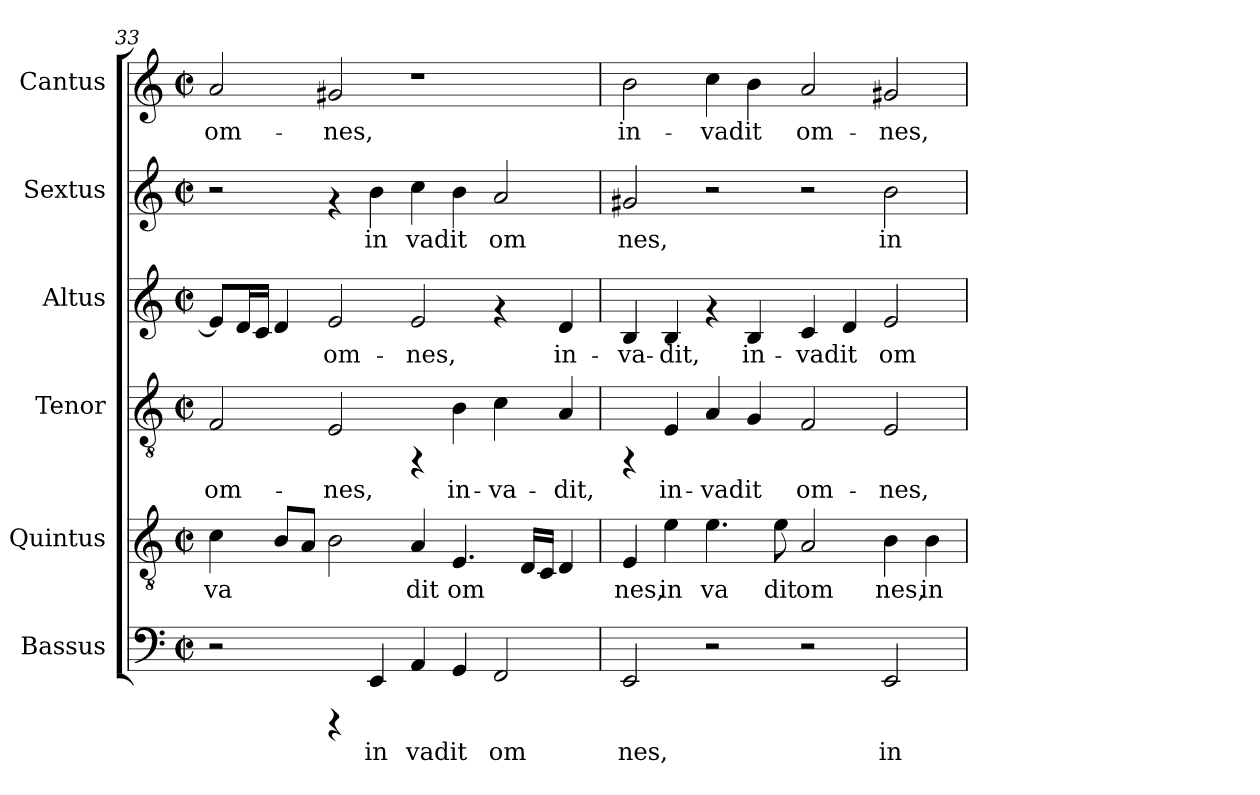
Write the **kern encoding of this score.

**kern	**text	**kern	**text	**kern	**text	**kern	**text	**kern	**text	**kern	**text
*part6	*part6	*part5	*part5	*part4	*part4	*part3	*part3	*part2	*part2	*part1	*part1
*staff6	*staff6	*staff5	*staff5	*staff4	*staff4	*staff3	*staff3	*staff2	*staff2	*staff1	*staff1
*I"Bassus	*	*I"Quintus	*	*I"Tenor	*	*I"Altus	*	*I"Sextus	*	*I"Cantus	*
*clefF4	*	*clefGv2	*	*clefGv2	*	*clefG2	*	*clefG2	*	*clefG2	*
*k[]	*	*k[]	*	*k[]	*	*k[]	*	*k[]	*	*k[]	*
*C:	*	*C:	*	*C:	*	*C:	*	*C:	*	*C:	*
*M2/2	*	*M2/2	*	*M2/2	*	*M2/2	*	*M2/2	*	*M2/2	*
*met(c|)	*	*met(c|)	*	*met(c|)	*	*met(c|)	*	*met(c|)	*	*met(c|)	*
=33	=33	=33	=33	=33	=33	=33	=33	=33	=33	=33	=33
!	!	!	!LO:LY:b	!	!LO:LY:b:cj	!	!LO:LY:b	!	!	!	!LO:LY:b
2r	.	4c\	va	2F/	om-	8e/L]	.	2r	.	2a/	om-
!	!	!	!	!	!	!	!LO:LY:b	!	!	!	!
.	.	.	.	.	.	16d/	.	.	.	.	.
!	!	!	!	!	!	!	!LO:LY:b	!	!	!	!
.	.	.	.	.	.	16c/J	.	.	.	.	.
!	!	!	!LO:LY:b	!	!	!	!LO:LY:b	!	!	!	!
.	.	8B/L	.	.	.	4d/	.	.	.	.	.
!	!	!	!LO:LY:b	!	!	!	!	!	!	!	!
.	.	8A/J	.	.	.	.	.	.	.	.	.
!	!	!	!LO:LY:b	!	!LO:LY:b:cj	!	!LO:LY:b	!	!	!	!LO:LY:b
4rCCC	.	2B\	.	2E/	-nes,	2e/	om-	4rf	.	2g#X/	-nes,
!	!LO:LY:b	!	!	!	!	!	!	!	!LO:LY:b	!	!
4EE/	in	.	.	.	.	.	.	4b\	in	.	.
!	!LO:LY:b	!	!LO:LY:b	!	!	!	!LO:LY:b	!	!LO:LY:b	!	!
4AA/	vadit	4A/	dit	4rFF	.	2e/	-nes,	4cc\	vadit	1r	.
!	!LO:LY:b	!	!LO:LY:b	!	!LO:LY:b:cj	!	!	!	!LO:LY:b	!	!
4GG/	.	4.E/	om	4B\	in-	.	.	4b\	.	.	.
!	!LO:LY:b	!	!	!	!LO:LY:b:cj	!	!	!	!LO:LY:b	!	!
2FF/	om	.	.	4c\	-va-	4rf	.	2a/	om	.	.
!	!	!	!LO:LY:b	!	!	!	!	!	!	!	!
.	.	16D/L	.	.	.	.	.	.	.	.	.
!	!	!	!LO:LY:b	!	!	!	!	!	!	!	!
.	.	16C/J	.	.	.	.	.	.	.	.	.
!	!	!	!LO:LY:b	!	!LO:LY:b:cj	!	!LO:LY:b	!	!	!	!
.	.	4D/	.	4A/	-dit,	4d/	in-	.	.	.	.
=34	=34	=34	=34	=34	=34	=34	=34	=34	=34	=34	=34
!	!LO:LY:b	!	!LO:LY:b	!	!	!	!LO:LY:b	!	!LO:LY:b	!	!LO:LY:b
2EE/	nes,	4E/	nes,	4rFF	.	4B/	-va-	2g#X/	nes,	2b\	in-
!	!	!	!LO:LY:b	!	!LO:LY:b:cj	!	!LO:LY:b	!	!	!	!
.	.	4e\	in	4E/	in-	4B/	-dit,	.	.	.	.
!	!	!	!LO:LY:b	!	!LO:LY:b:cj	!	!	!	!	!	!LO:LY:b
2r	.	4.e\	va	4A/	-vadit	4rf	.	2r	.	4cc\	-vadit
!	!	!	!	!	!LO:LY:b:cj	!	!LO:LY:b	!	!	!	!LO:LY:b
.	.	.	.	4G/	.	4B/	in-	.	.	4b\	.
!	!	!	!LO:LY:b	!	!	!	!	!	!	!	!
.	.	8e\	dit	.	.	.	.	.	.	.	.
!	!	!	!LO:LY:b	!	!LO:LY:b:cj	!	!LO:LY:b	!	!	!	!LO:LY:b
2r	.	2A/	om	2F/	om-	4c/	-vadit	2r	.	2a/	om-
!	!	!	!	!	!	!	!LO:LY:b	!	!	!	!
.	.	.	.	.	.	4d/	.	.	.	.	.
!	!LO:LY:b	!	!LO:LY:b	!	!LO:LY:b:cj	!	!LO:LY:b	!	!LO:LY:b	!	!LO:LY:b
2EE/	in	4B\	nes,	2E/	-nes,	2e/	om-	2b\	in	2g#X/	-nes,
!	!	!	!LO:LY:b	!	!	!	!	!	!	!	!
.	.	4B\	in	.	.	.	.	.	.	.	.
=	=	=	=	=	=	=	=	=	=	=	=
*-	*-	*-	*-	*-	*-	*-	*-	*-	*-	*-	*-
